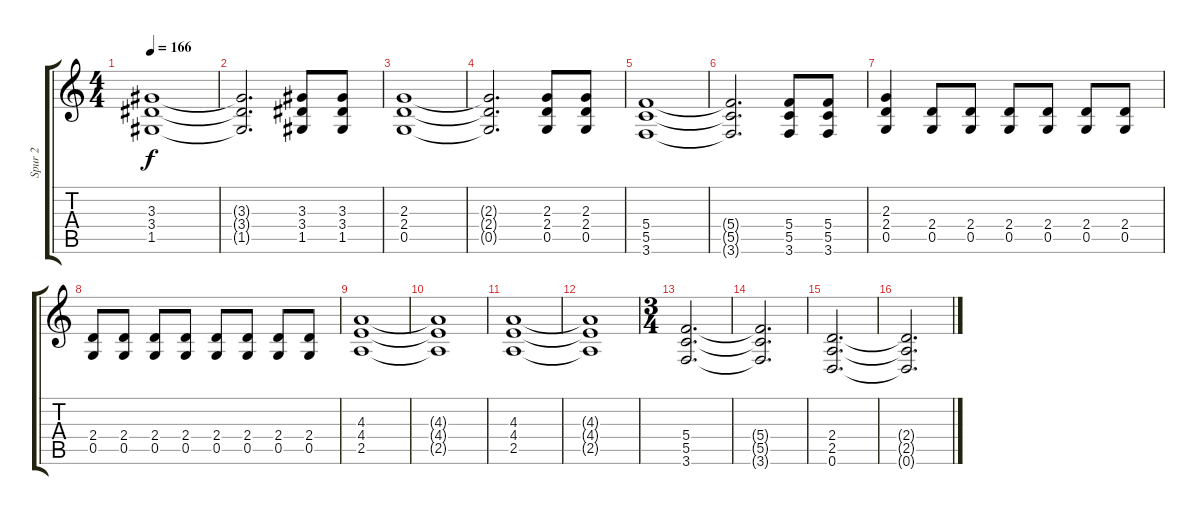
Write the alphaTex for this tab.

\track ("Spur 2" "Spur 2") {instrument distortionguitar}
\staff {score tabs}
\tuning (D4 A3 F3 C3 G2 D2) {hide}
\ts (4 4)
\tempo 166
\clef g2
\ks c
(3.3 3.4 1.5).1{dy f} |
(3.3{t} 3.4{t} 1.5{t}).2{d} (3.3 3.4 1.5).8 (3.3 3.4 1.5).8 |
(2.3 2.4 0.5).1 |
(2.3{t} 2.4{t} 0.5{t}).2{d} (2.3 2.4 0.5).8 (2.3 2.4 0.5).8 |
(5.4 5.5 3.6).1 |
(5.4{t} 5.5{t} 3.6{t}).2{d} (5.4 5.5 3.6).8 (5.4 5.5 3.6).8 |
(2.3 2.4 0.5).4 (2.4 0.5).8 (2.4 0.5).8 (2.4 0.5).8 (2.4 0.5).8 (2.4 0.5).8 (2.4 0.5).8 |
(2.4 0.5).8 (2.4 0.5).8 (2.4 0.5).8 (2.4 0.5).8 (2.4 0.5).8 (2.4 0.5).8 (2.4 0.5).8 (2.4 0.5).8 |
(4.3 4.4 2.5).1 |
(4.3{t} 4.4{t} 2.5{t}).1 |
(4.3 4.4 2.5).1 |
(4.3{t} 4.4{t} 2.5{t}).1 |
\ts (3 4)
(5.4 5.5 3.6).2{d} |
(5.4{t} 5.5{t} 3.6{t}).2{d} |
(2.4 2.5 0.6).2{d} |
(2.4{t} 2.5{t} 0.6{t}).2{d}
